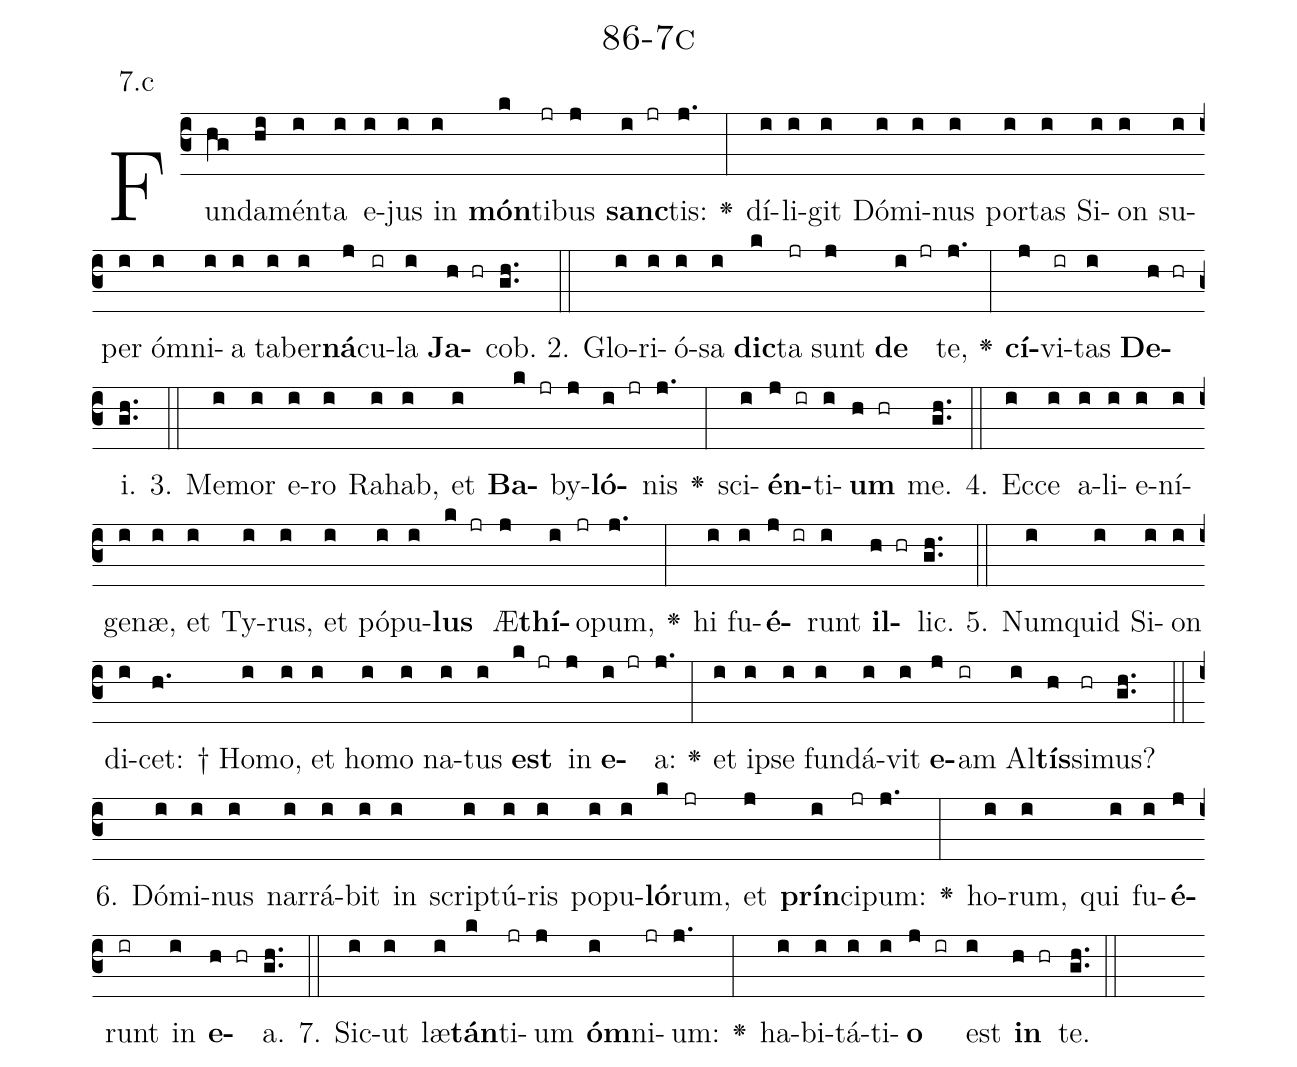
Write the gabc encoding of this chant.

name: 86-7c;
annotation: 7.c;
%%
(c3)Fun(hg)da(hi)mén(i)ta(i) e(i)jus(i) in(i) <b>món</b>(k)ti(jr)bus(j) <b>sanc</b>(i jr)tis:(j.) <v>\greheightstar</v>(:) dí(i)li(i)git(i) Dó(i)mi(i)nus(i) por(i)tas(i) Si(i)on(i) su(i)per(i) óm(i)ni(i)a(i) ta(i)ber(i)<b>ná</b>(j)cu(ir)la(i) <b>Ja</b>(h hr)cob.(gh..) (::)
2. Glo(i)ri(i)ó(i)sa(i) <b>dic</b>(k)ta(jr) sunt(j) <b>de</b>(i jr) te,(j.) <v>\greheightstar</v>(:) <b>cí</b>(j)vi(ir)tas(i) <b>De</b>(h hr)i.(gh..) (::)
3. Me(i)mor(i) e(i)ro(i) Ra(i)hab,(i) et(i) <b>Ba</b>(k jr)by(j)<b>ló</b>(i jr)nis(j.) <v>\greheightstar</v>(:) sci(i)<b>én</b>(j ir)ti(i)<b>um</b>(h hr) me.(gh..) (::)
4. Ec(i)ce(i) a(i)li(i)e(i)ní(i)ge(i)næ,(i) et(i) Ty(i)rus,(i) et(i) pó(i)pu(i)<b>lus</b>(k jr) Æ(j)<b>thí</b>(i)o(jr)pum,(j.) <v>\greheightstar</v>(:) hi(i) fu(i)<b>é</b>(j ir)runt(i) <b>il</b>(h hr)lic.(gh..) (::)
5. Num(i)quid(i) Si(i)on(i) di(i)cet: †(h.) Ho(i)mo,(i) et(i) ho(i)mo(i) na(i)tus(i) <b>est</b>(k jr) in(j) <b>e</b>(i jr)a:(j.) <v>\greheightstar</v>(:) et(i) ip(i)se(i) fun(i)dá(i)vit(i) <b>e</b>(j)am(ir) Al(i)<b>tís</b>(h)si(hr)mus?(gh..) (::)
6. Dó(i)mi(i)nus(i) nar(i)rá(i)bit(i) in(i) scrip(i)tú(i)ris(i) po(i)pu(i)<b>ló</b>(k)rum,(jr) et(j) <b>prín</b>(i)ci(jr)pum:(j.) <v>\greheightstar</v>(:) ho(i)rum,(i) qui(i) fu(i)<b>é</b>(j)runt(ir) in(i) <b>e</b>(h hr)a.(gh..) (::)
7. Sic(i)ut(i) læ(i)<b>tán</b>(k)ti(jr)um(j) <b>óm</b>(i)ni(jr)um:(j.) <v>\greheightstar</v>(:) ha(i)bi(i)tá(i)ti(i)<b>o</b>(j ir) est(i) <b>in</b>(h hr) te.(gh..) (::)
